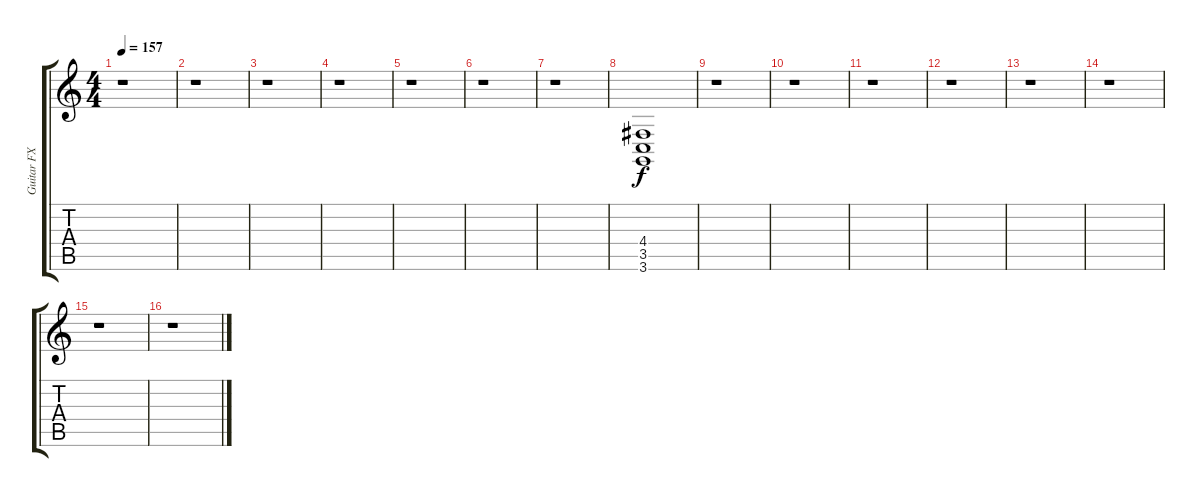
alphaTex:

\track ("Guitar FX" "Guitar FX") {instrument seashore}
\staff {score tabs}
\tuning (E4 B3 G3 D3 A2 E2) {hide}
\ts (4 4)
\tempo 157
\clef g2
\ks c
r.1{dy f instrument seashore} |
r.1 |
r.1 |
r.1 |
r.1 |
r.1 |
r.1 |
(4.4 3.5 3.6).1 |
r.1 |
r.1 |
r.1 |
r.1 |
r.1 |
r.1 |
r.1 |
r.1
